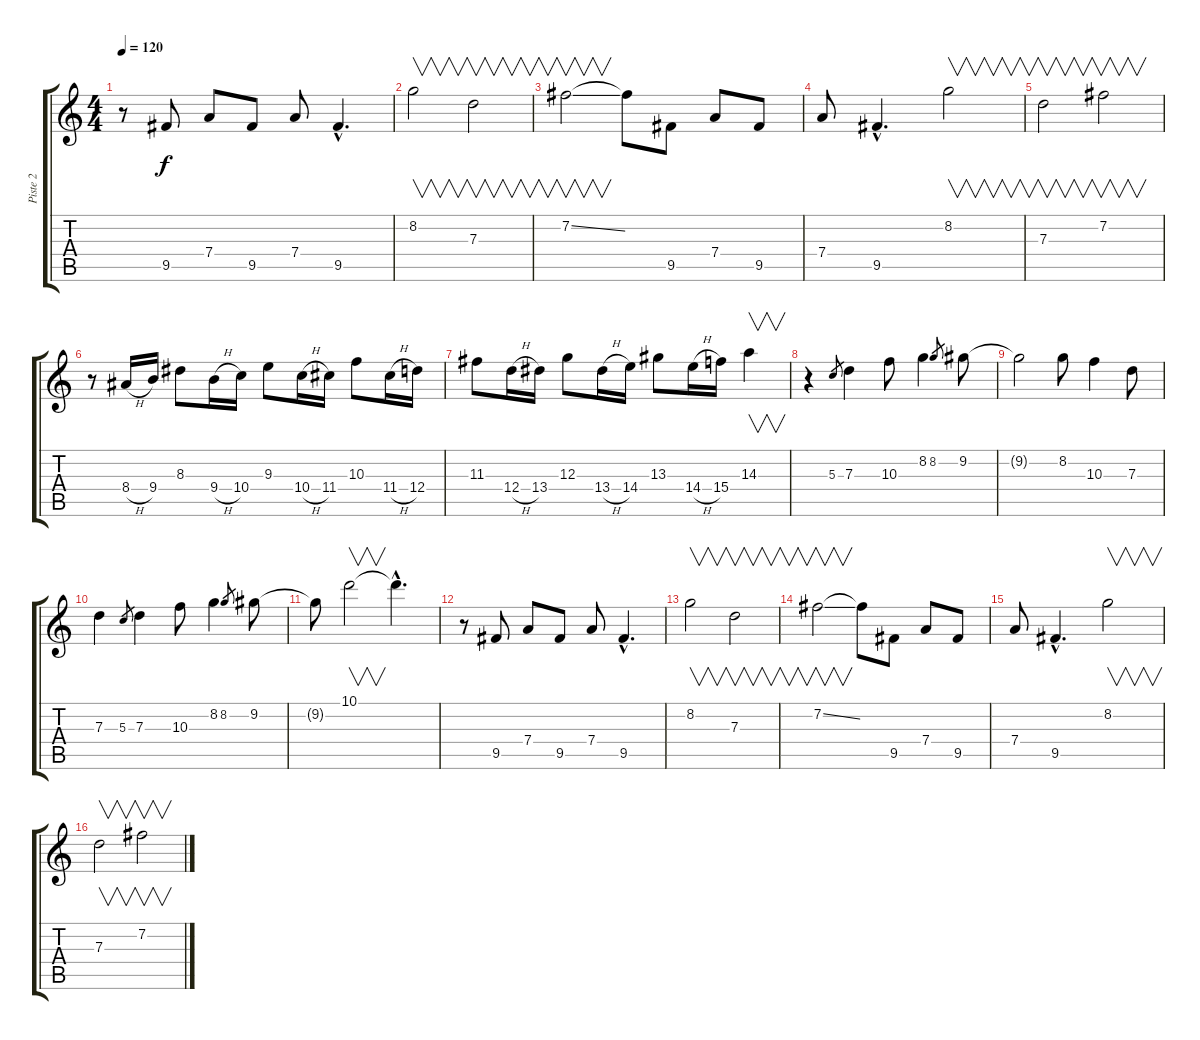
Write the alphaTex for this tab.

\track ("Piste 2" "Piste 2") {instrument electricguitarclean}
\staff {score tabs}
\tuning (E4 B3 G3 D3 A2 E2) {hide}
\ts (4 4)
\tempo 120
\clef g2
\ks c
r.8{dy f} 9.5.8 7.4.8 9.5.8 7.4.8 9.5{hac}.4{d} |
8.2.2{v} 7.3.2{v} |
7.2{ss}.2{v} 7.2{t}.8 9.5.8 7.4.8 9.5.8 |
7.4.8 9.5{hac}.4{d} 8.2.2{v} |
7.3.2{v} 7.2.2{v} |
r.8 8.4{h}.16 9.4.16 8.3.8 9.4{h}.16 10.4.16 9.3.8 10.4{h}.16 11.4.16 10.3.8 11.4{h}.16 12.4.16 |
11.3.8 12.4{h}.16 13.4.16 12.3.8 13.4{h}.16 14.4.16 13.3.8 14.4{h}.16 15.4.16 14.3.4{v} |
r.4 5.3.8{gr} 7.3.4 10.3.8 8.2.4 8.2.8{gr} 9.2.8 |
9.2{t}.2 8.2.8 10.3.4 7.3.8 |
7.3.4 5.3.8{gr} 7.3.4 10.3.8 8.2.4 8.2.8{gr} 9.2.8 |
9.2{t}.8 10.1.2{v} 10.1{hac t}.4{d} |
r.8 9.5.8 7.4.8 9.5.8 7.4.8 9.5{hac}.4{d} |
8.2.2{v} 7.3.2{v} |
7.2{ss}.2{v} 7.2{t}.8 9.5.8 7.4.8 9.5.8 |
7.4.8 9.5{hac}.4{d} 8.2.2{v} |
7.3.2{v} 7.2.2{v}
